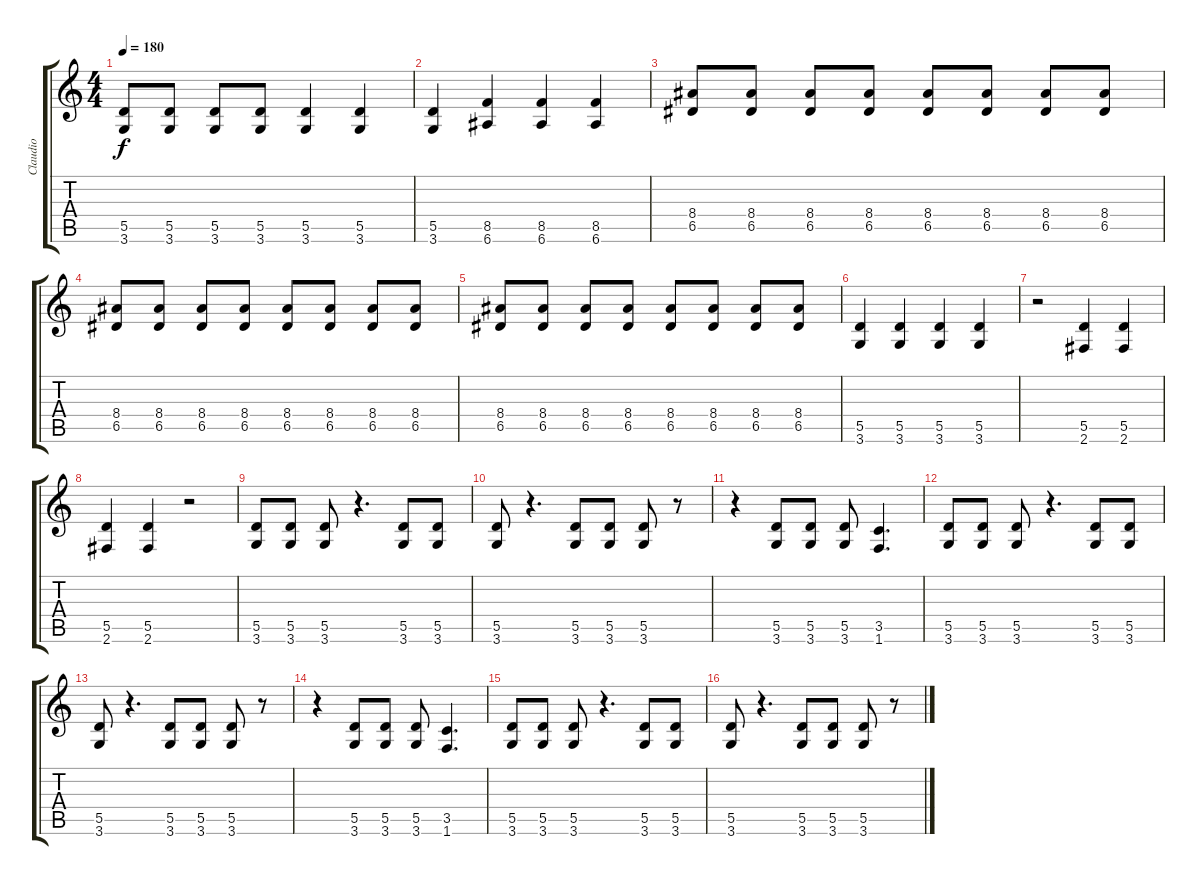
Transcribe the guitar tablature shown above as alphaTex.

\track ("Claudio" "Claudio") {instrument distortionguitar}
\staff {score tabs}
\tuning (E4 B3 G3 D3 A2 E2) {hide}
\ts (4 4)
\tempo 180
\clef g2
\ks c
(5.5 3.6).8{dy f} (5.5 3.6).8 (5.5 3.6).8 (5.5 3.6).8 (5.5 3.6).4 (5.5 3.6).4 |
(5.5 3.6).4 (8.5 6.6).4 (8.5 6.6).4 (8.5 6.6).4 |
(8.4 6.5).8 (8.4 6.5).8 (8.4 6.5).8 (8.4 6.5).8 (8.4 6.5).8 (8.4 6.5).8 (8.4 6.5).8 (8.4 6.5).8 |
(8.4 6.5).8 (8.4 6.5).8 (8.4 6.5).8 (8.4 6.5).8 (8.4 6.5).8 (8.4 6.5).8 (8.4 6.5).8 (8.4 6.5).8 |
(8.4 6.5).8 (8.4 6.5).8 (8.4 6.5).8 (8.4 6.5).8 (8.4 6.5).8 (8.4 6.5).8 (8.4 6.5).8 (8.4 6.5).8 |
(5.5 3.6).4 (5.5 3.6).4 (5.5 3.6).4 (5.5 3.6).4 |
r.2 (5.5 2.6).4 (5.5 2.6).4 |
(5.5 2.6).4 (5.5 2.6).4 r.2 |
(5.5 3.6).8 (5.5 3.6).8 (5.5 3.6).8 r.4{d} (5.5 3.6).8 (5.5 3.6).8 |
(5.5 3.6).8 r.4{d} (5.5 3.6).8 (5.5 3.6).8 (5.5 3.6).8 r.8 |
r.4 (5.5 3.6).8 (5.5 3.6).8 (5.5 3.6).8 (3.5 1.6).4{d} |
(5.5 3.6).8 (5.5 3.6).8 (5.5 3.6).8 r.4{d} (5.5 3.6).8 (5.5 3.6).8 |
(5.5 3.6).8 r.4{d} (5.5 3.6).8 (5.5 3.6).8 (5.5 3.6).8 r.8 |
r.4 (5.5 3.6).8 (5.5 3.6).8 (5.5 3.6).8 (3.5 1.6).4{d} |
(5.5 3.6).8 (5.5 3.6).8 (5.5 3.6).8 r.4{d} (5.5 3.6).8 (5.5 3.6).8 |
(5.5 3.6).8 r.4{d} (5.5 3.6).8 (5.5 3.6).8 (5.5 3.6).8 r.8
